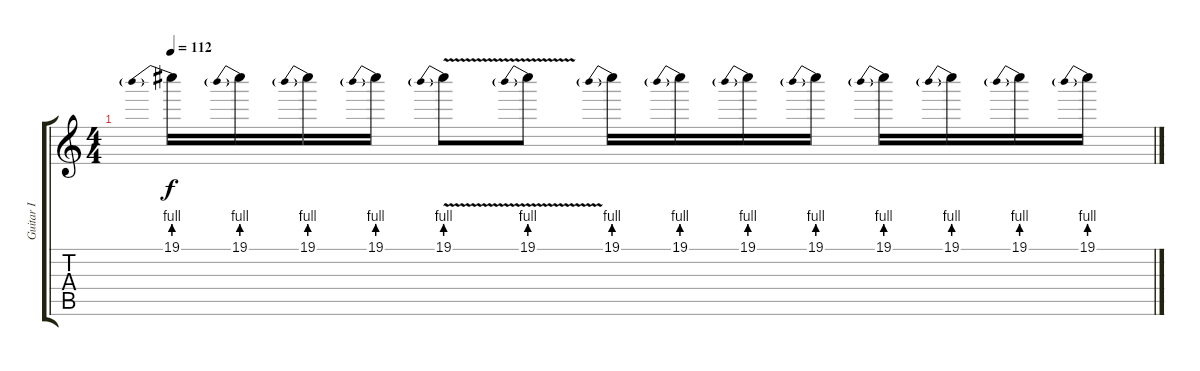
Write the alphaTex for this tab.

\track ("Guitar I" "Guitar I") {instrument overdrivenguitar}
\staff {score tabs}
\tuning (E4 B3 G3 D3 A2 E2) {hide}
\ts (4 4)
\tempo 112
\clef g2
\ks c
19.1{be (prebend 0 4 60 4)}.16{dy f volume 0} 19.1{be (prebend 0 4 60 4)}.16 19.1{be (prebend 0 4 60 4)}.16 19.1{be (prebend 0 4 60 4)}.16 19.1{be (prebend 0 4 60 4) v}.8 19.1{be (prebend 0 4 60 4) v}.8 19.1{be (prebend 0 4 60 4)}.16 19.1{be (prebend 0 4 60 4)}.16 19.1{be (prebend 0 4 60 4)}.16 19.1{be (prebend 0 4 60 4)}.16 19.1{be (prebend 0 4 60 4)}.16 19.1{be (prebend 0 4 60 4)}.16 19.1{be (prebend 0 4 60 4)}.16 19.1{be (prebend 0 4 60 4)}.16
